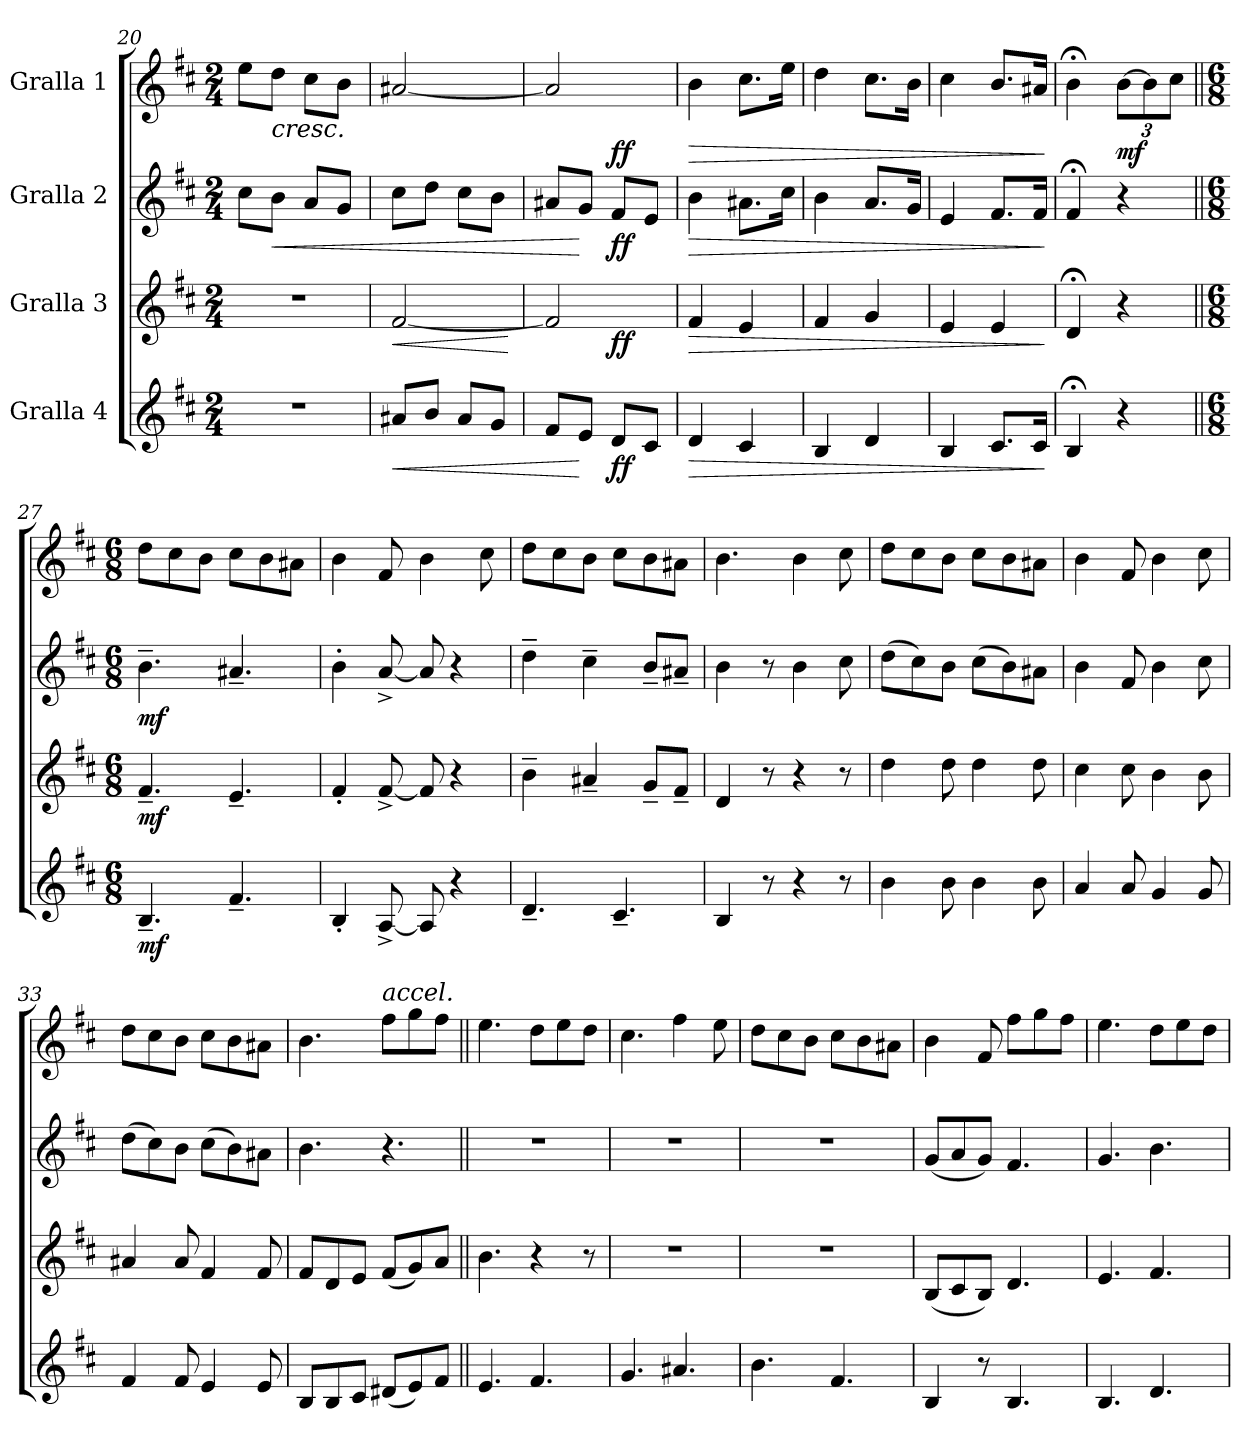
**kern	**dynam	**kern	**dynam	**kern	**dynam	**kern	**dynam
*part4	*part4	*part3	*part3	*part2	*part2	*part1	*part1
*staff4	*staff4	*staff3	*staff3	*staff2	*staff2	*staff1	*staff1
*I"Gralla 4	*	*I"Gralla 3	*	*I"Gralla 2	*	*I"Gralla 1	*
*clefG2	*	*clefG2	*	*clefG2	*	*clefG2	*
*k[f#c#]	*	*k[f#c#]	*	*k[f#c#]	*	*k[f#c#]	*
*b:	*	*b:	*	*b:	*	*b:	*
*M2/4	*	*M2/4	*	*M2/4	*	*M2/4	*
=20	=20	=20	=20	=20	=20	=20	=20
2r	.	2r	.	8cc#\L	.	8ee\L	.
!	!	!	!	!	!LO:HP:b	!	!LO:HP:b
.	.	.	.	8b\J	<	8dd\J	<
.	.	.	.	8a/L	.	8cc#\L	.
.	.	.	.	8g/J	.	8b\J	.
=21	=21	=21	=21	=21	=21	=21	=21
!	!LO:HP:b	!	!LO:HP:b	!	!	!	!
8a#X/L	<	[2f#/	<	8cc#\L	.	[2a#X/	.
8b/J	.	.	.	8dd\J	.	.	.
8a#/L	.	.	.	8cc#\L	.	.	.
8g/J	.	.	.	8b\J	.	.	.
.	.	.	[	.	.	.	.
=22	=22	=22	=22	=22	=22	=22	=22
*	*	*^	*	*	*	*^	*
8f#/L	.	2f#/]	4ryy	.	8a#X/L	.	2a#/]	4ryy	.
8e/J	[	.	.	.	8g/J	[	.	.	.
!	!LO:DY:b	!	!	!LO:DY:b	!	!LO:DY:b	!	!	!LO:DY:b
8d/L	ff	.	4ryy	ff	8f#/L	ff	.	4ryy	ff
8c#/J	.	.	.	.	8e/J	.	.	.	.
.	.	.	.	.	.	.	.	.	[
!!LO:LB:g=z
=23	=23	=23	=23	=23	=23	=23	=23	=23	=23
!	!LO:HP:b	!	!	!LO:HP:b	!	!LO:HP:b	!	!	!LO:HP:b
*	*	*v	*v	*	*	*	*v	*v	*
4d/	>	4f#/	>	4b\	>	4b\	>
4c#/	.	4e/	.	8.a#X\L	.	8.cc#\L	.
.	.	.	.	16cc#\Jk	.	16ee\Jk	.
=24	=24	=24	=24	=24	=24	=24	=24
4B/	.	4f#/	.	4b\	.	4dd\	.
4d/	.	4g/	.	8.a/L	.	8.cc#\L	.
.	.	.	.	16g/Jk	.	16b\Jk	.
=25	=25	=25	=25	=25	=25	=25	=25
4B/	.	4e/	.	4e/	.	4cc#\	.
8.c#/L	.	4e/	.	8.f#/L	.	8.b/L	.
16c#/Jk	.	.	.	16f#/Jk	.	16a#X/Jk	.
.	]	.	]	.	]	.	]
=26	=26	=26	=26	=26	=26	=26	=26
4B;</	.	4d;</	.	4f#;</	.	4b;<\	.
*	*	*	*	*	*	*Xbrackettup	*
!	!	!	!	!	!	!	!LO:DY:b
4r	.	4r	.	4r	.	[12b\L	mf
.	.	.	.	.	.	12b\]	.
.	.	.	.	.	.	12cc#\J	.
=27||	=27||	=27||	=27||	=27||	=27||	=27||	=27||
*M6/8	*	*M6/8	*	*M6/8	*	*M6/8	*
!	!LO:DY:b	!	!LO:DY:b	!	!LO:DY:b	!	!
4.B~/	mf	4.f#~/	mf	4.b~\	mf	8dd\L	.
.	.	.	.	.	.	8cc#\	.
.	.	.	.	.	.	8b\J	.
4.f#~/	.	4.e~/	.	4.a#X~/	.	8cc#\L	.
.	.	.	.	.	.	8b\	.
.	.	.	.	.	.	8a#X\J	.
=28	=28	=28	=28	=28	=28	=28	=28
4B'/	.	4f#'/	.	4b'\	.	4b\	.
[8A^/	.	[8f#^/	.	[8a^/	.	8f#/	.
8A/]	.	8f#/]	.	8a/]	.	4b\	.
4r	.	4r	.	4r	.	.	.
.	.	.	.	.	.	8cc#\	.
=29	=29	=29	=29	=29	=29	=29	=29
4.d~/	.	4b~\	.	4dd~\	.	8dd\L	.
.	.	.	.	.	.	8cc#\	.
.	.	4a#X~/	.	4cc#~\	.	8b\J	.
4.c#~/	.	.	.	.	.	8cc#\L	.
.	.	8g~/L	.	8b~/L	.	8b\	.
.	.	8f#~/J	.	8a#X~/J	.	8a#X\J	.
=30	=30	=30	=30	=30	=30	=30	=30
4B/	.	4d/	.	4b\	.	4.b\	.
8r	.	8r	.	8r	.	.	.
4r	.	4r	.	4b\	.	4b\	.
8r	.	8r	.	8cc#\	.	8cc#\	.
=31	=31	=31	=31	=31	=31	=31	=31
4b\	.	4dd\	.	(>8dd\L	.	8dd\L	.
.	.	.	.	8cc#\)	.	8cc#\	.
8b\	.	8dd\	.	8b\J	.	8b\J	.
4b\	.	4dd\	.	(>8cc#\L	.	8cc#\L	.
.	.	.	.	8b\)	.	8b\	.
8b\	.	8dd\	.	8a#X\J	.	8a#X\J	.
!!LO:PB:g=z
=32	=32	=32	=32	=32	=32	=32	=32
4a/	.	4cc#\	.	4b\	.	4b\	.
8a/	.	8cc#\	.	8f#/	.	8f#/	.
4g/	.	4b\	.	4b\	.	4b\	.
8g/	.	8b\	.	8cc#\	.	8cc#\	.
=33	=33	=33	=33	=33	=33	=33	=33
4f#/	.	4a#X/	.	(>8dd\L	.	8dd\L	.
.	.	.	.	8cc#\)	.	8cc#\	.
8f#/	.	8a#/	.	8b\J	.	8b\J	.
4e/	.	4f#/	.	(>8cc#\L	.	8cc#\L	.
.	.	.	.	8b\)	.	8b\	.
8e/	.	8f#/	.	8a#X\J	.	8a#X\J	.
=34	=34	=34	=34	=34	=34	=34	=34
8B/L	.	8f#/L	.	4.b\	.	4.b\	.
8B/	.	8d/	.	.	.	.	.
8c#/J	.	8e/J	.	.	.	.	.
!	!	!	!	!	!	!LO:TX:a:i:t=accel.	!
(<8d#X/L	.	(<8f#/L	.	4.r	.	8ff#\L	.
8e/)	.	8g/)	.	.	.	8gg\	.
8f#/J	.	8a/J	.	.	.	8ff#\J	.
=35||	=35||	=35||	=35||	=35||	=35||	=35||	=35||
4.e/	.	4.b\	.	2.r	.	4.ee\	.
4.f#/	.	4r	.	.	.	8dd\L	.
.	.	.	.	.	.	8ee\	.
.	.	8r	.	.	.	8dd\J	.
=36	=36	=36	=36	=36	=36	=36	=36
4.g/	.	2.r	.	2.r	.	4.cc#\	.
4.a#X/	.	.	.	.	.	4ff#\	.
.	.	.	.	.	.	8ee\	.
=37	=37	=37	=37	=37	=37	=37	=37
4.b\	.	2.r	.	2.r	.	8dd\L	.
.	.	.	.	.	.	8cc#\	.
.	.	.	.	.	.	8b\J	.
4.f#/	.	.	.	.	.	8cc#\L	.
.	.	.	.	.	.	8b\	.
.	.	.	.	.	.	8a#X\J	.
=38	=38	=38	=38	=38	=38	=38	=38
4B/	.	(<8B/L	.	(<8g/L	.	4b\	.
.	.	8c#/	.	8a/	.	.	.
8r	.	8B/J)	.	8g/J)	.	8f#/	.
4.B/	.	4.d/	.	4.f#/	.	8ff#\L	.
.	.	.	.	.	.	8gg\	.
.	.	.	.	.	.	8ff#\J	.
=39	=39	=39	=39	=39	=39	=39	=39
4.B/	.	4.e/	.	4.g/	.	4.ee\	.
4.d/	.	4.f#/	.	4.b\	.	8dd\L	.
.	.	.	.	.	.	8ee\	.
.	.	.	.	.	.	8dd\J	.
=	=	=	=	=	=	=	=
*-	*-	*-	*-	*-	*-	*-	*-
